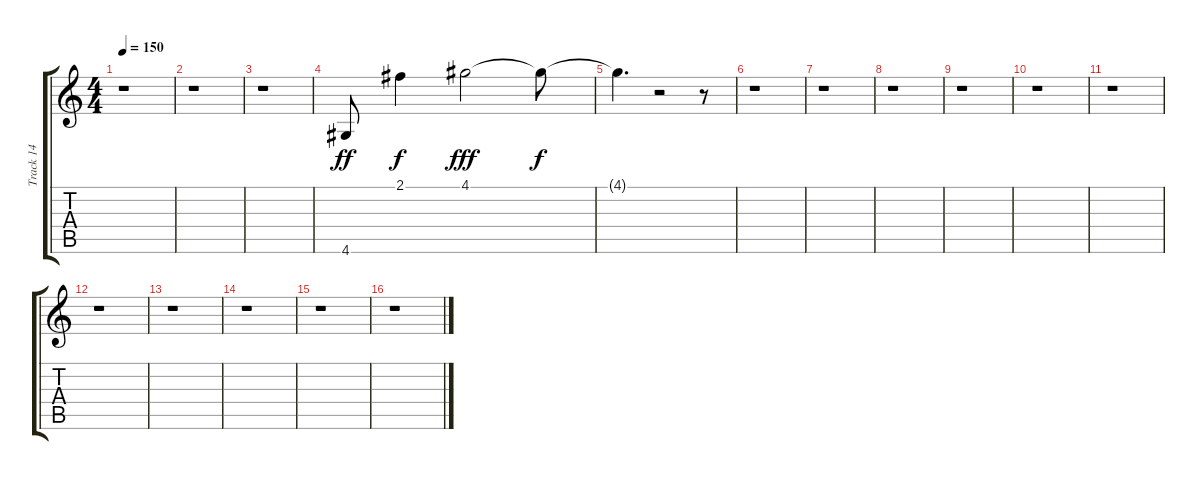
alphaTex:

\track ("Track 14" "Track 14") {instrument guitarharmonics}
\staff {score tabs}
\tuning (E4 B3 G3 D3 A2 E2) {hide}
\ts (4 4)
\tempo 150
\clef g2
\ks c
r.1{dy ff} |
r.1 |
r.1 |
4.6.8 2.1.4{dy f} 4.1.2{dy fff} 4.1{t}.8{dy f} |
4.1{t}.4{d} r.2 r.8 |
r.1 |
r.1 |
r.1 |
r.1 |
r.1 |
r.1 |
r.1 |
r.1 |
r.1 |
r.1 |
r.1
